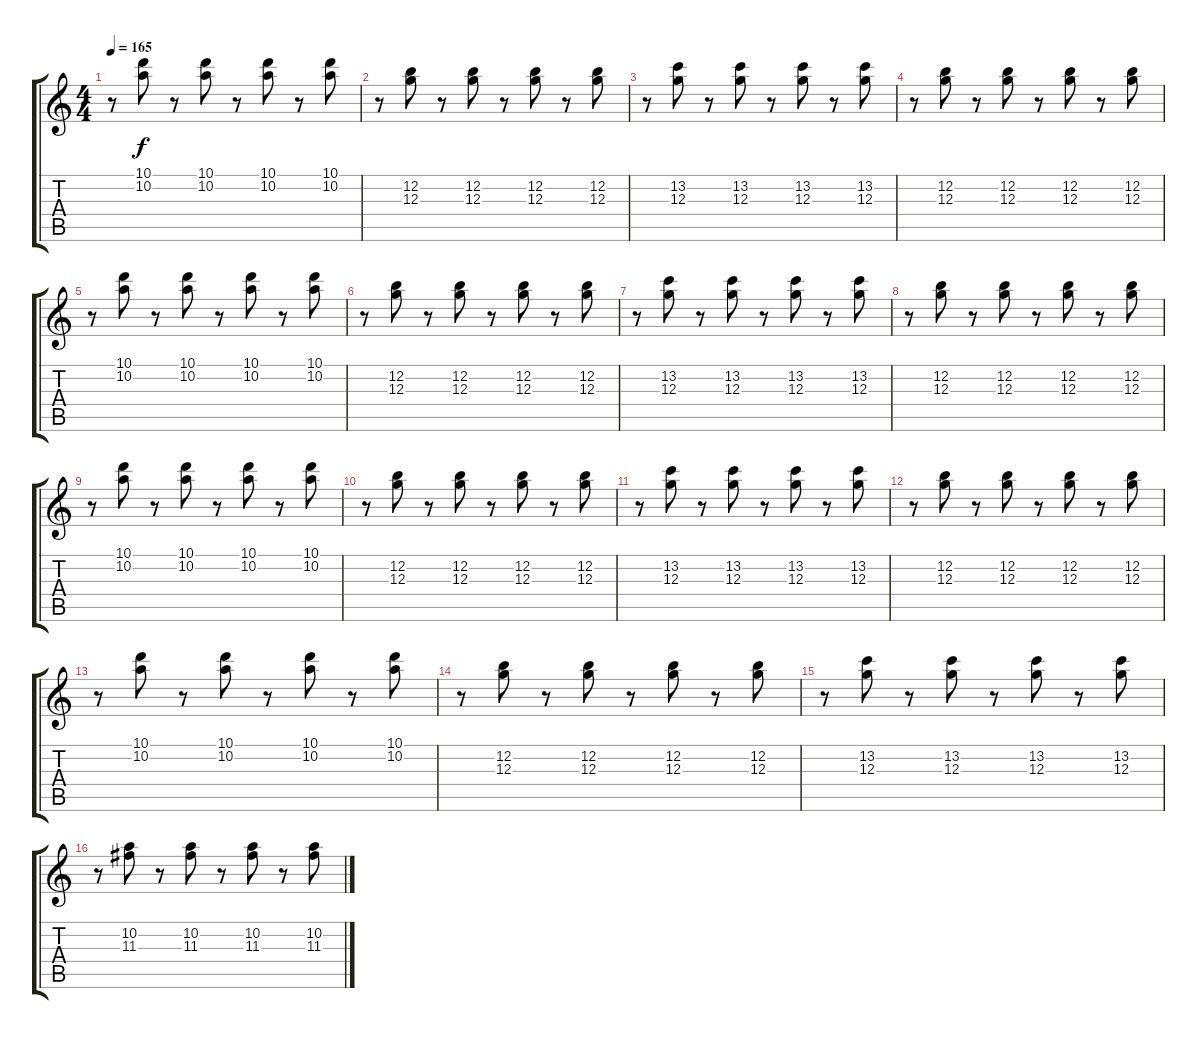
\track "" {instrument electricguitarclean}
\staff {score tabs}
\tuning (E4 B3 G3 D3 A2 E2) {hide}
\ts (4 4)
\tempo 165
\clef g2
\ks c
r.8{dy f} (10.1 10.2).8 r.8 (10.1 10.2).8 r.8 (10.1 10.2).8 r.8 (10.1 10.2).8 |
r.8 (12.2 12.3).8 r.8 (12.2 12.3).8 r.8 (12.2 12.3).8 r.8 (12.2 12.3).8 |
r.8 (13.2 12.3).8 r.8 (13.2 12.3).8 r.8 (13.2 12.3).8 r.8 (13.2 12.3).8 |
r.8 (12.2 12.3).8 r.8 (12.2 12.3).8 r.8 (12.2 12.3).8 r.8 (12.2 12.3).8 |
r.8 (10.1 10.2).8 r.8 (10.1 10.2).8 r.8 (10.1 10.2).8 r.8 (10.1 10.2).8 |
r.8 (12.2 12.3).8 r.8 (12.2 12.3).8 r.8 (12.2 12.3).8 r.8 (12.2 12.3).8 |
r.8 (13.2 12.3).8 r.8 (13.2 12.3).8 r.8 (13.2 12.3).8 r.8 (13.2 12.3).8 |
r.8 (12.2 12.3).8 r.8 (12.2 12.3).8 r.8 (12.2 12.3).8 r.8 (12.2 12.3).8 |
r.8 (10.1 10.2).8 r.8 (10.1 10.2).8 r.8 (10.1 10.2).8 r.8 (10.1 10.2).8 |
r.8 (12.2 12.3).8 r.8 (12.2 12.3).8 r.8 (12.2 12.3).8 r.8 (12.2 12.3).8 |
r.8 (13.2 12.3).8 r.8 (13.2 12.3).8 r.8 (13.2 12.3).8 r.8 (13.2 12.3).8 |
r.8 (12.2 12.3).8 r.8 (12.2 12.3).8 r.8 (12.2 12.3).8 r.8 (12.2 12.3).8 |
r.8 (10.1 10.2).8 r.8 (10.1 10.2).8 r.8 (10.1 10.2).8 r.8 (10.1 10.2).8 |
r.8 (12.2 12.3).8 r.8 (12.2 12.3).8 r.8 (12.2 12.3).8 r.8 (12.2 12.3).8 |
r.8 (13.2 12.3).8 r.8 (13.2 12.3).8 r.8 (13.2 12.3).8 r.8 (13.2 12.3).8 |
r.8 (10.2 11.3).8 r.8 (10.2 11.3).8 r.8 (10.2 11.3).8 r.8 (10.2 11.3).8
